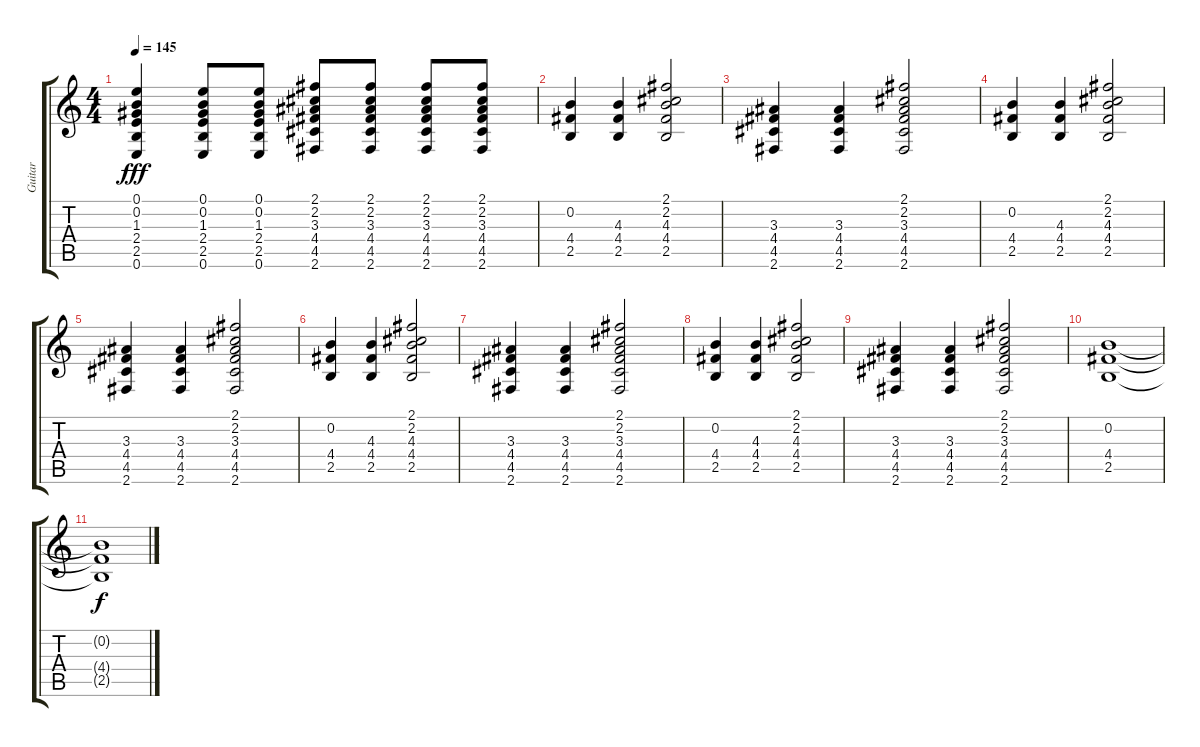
\track ("Guitar" "Guitar") {instrument electricguitarclean}
\staff {score tabs}
\tuning (E4 B3 G3 D3 A2 E2) {hide}
\ts (4 4)
\tempo 145
\clef g2
\ks c
(0.1 0.2 1.3 2.4 2.5 0.6).4{dy fff} (0.1 0.2 1.3 2.4 2.5 0.6).8 (0.1 0.2 1.3 2.4 2.5 0.6).8 (2.1 2.2 3.3 4.4 4.5 2.6).8 (2.1 2.2 3.3 4.4 4.5 2.6).8 (2.1 2.2 3.3 4.4 4.5 2.6).8 (2.1 2.2 3.3 4.4 4.5 2.6).8 |
(0.2 4.4 2.5).4 (4.3 4.4 2.5).4 (2.1 2.2 4.3 4.4 2.5).2 |
(3.3 4.4 4.5 2.6).4 (3.3 4.4 4.5 2.6).4 (2.1 2.2 3.3 4.4 4.5 2.6).2 |
(0.2 4.4 2.5).4 (4.3 4.4 2.5).4 (2.1 2.2 4.3 4.4 2.5).2 |
(3.3 4.4 4.5 2.6).4 (3.3 4.4 4.5 2.6).4 (2.1 2.2 3.3 4.4 4.5 2.6).2 |
(0.2 4.4 2.5).4 (4.3 4.4 2.5).4 (2.1 2.2 4.3 4.4 2.5).2 |
(3.3 4.4 4.5 2.6).4 (3.3 4.4 4.5 2.6).4 (2.1 2.2 3.3 4.4 4.5 2.6).2 |
(0.2 4.4 2.5).4 (4.3 4.4 2.5).4 (2.1 2.2 4.3 4.4 2.5).2 |
(3.3 4.4 4.5 2.6).4 (3.3 4.4 4.5 2.6).4 (2.1 2.2 3.3 4.4 4.5 2.6).2 |
(0.2 4.4 2.5).1 |
(0.2{t} 4.4{t} 2.5{t}).1{dy f}
